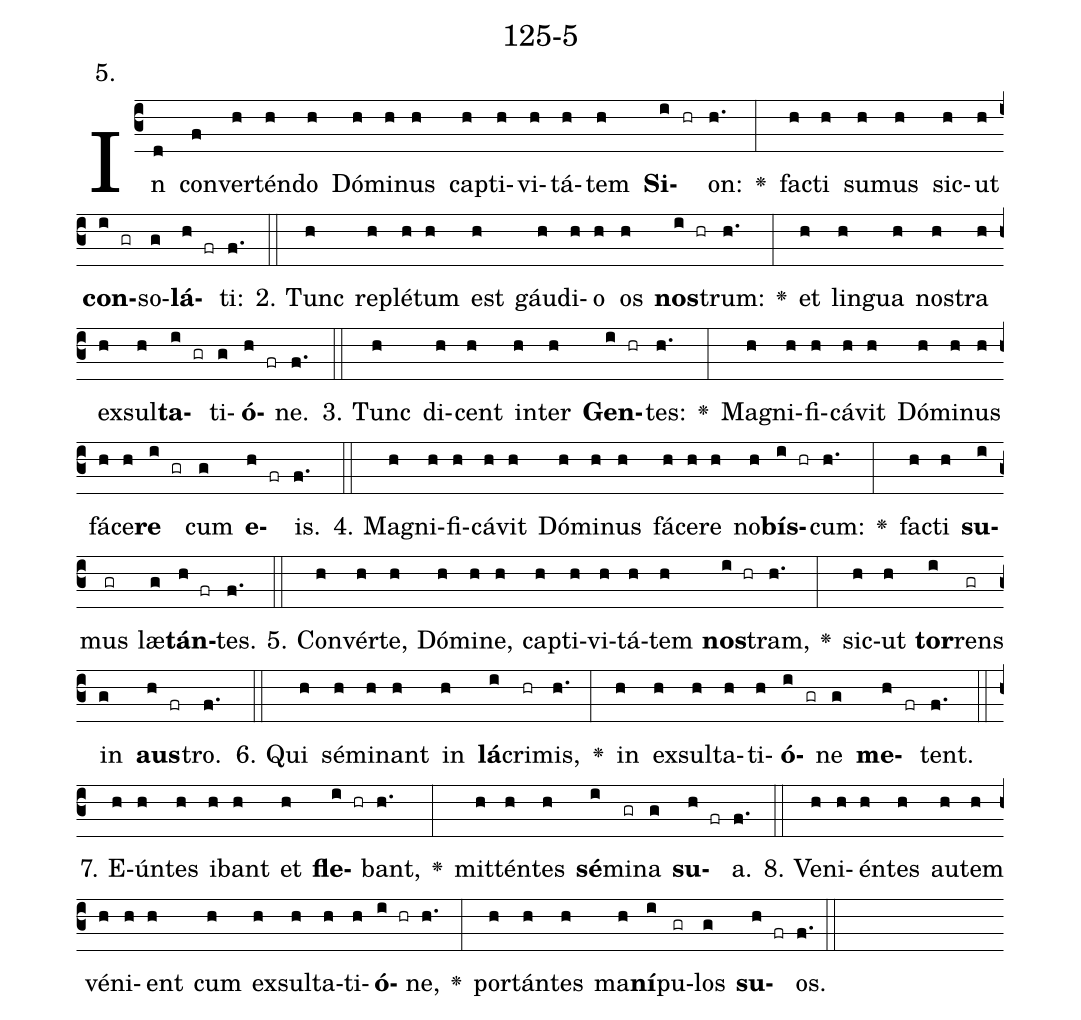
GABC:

name: 125-5;
annotation: 5.;
%%
(c3)In(d) con(f)ver(h)tén(h)do(h) Dó(h)mi(h)nus(h) cap(h)ti(h)vi(h)tá(h)tem(h) <b>Si</b>(i hr)on:(h.) <v>\greheightstar</v>(:) fac(h)ti(h) su(h)mus(h) sic(h)ut(h) <b>con</b>(i gr)so(g)<b>lá</b>(h fr)ti:(f.) (::)
2. Tunc(h) re(h)plé(h)tum(h) est(h) gáu(h)di(h)o(h) os(h) <b>nos</b>(i hr)trum:(h.) <v>\greheightstar</v>(:) et(h) lin(h)gua(h) nos(h)tra(h) ex(h)sul(h)<b>ta</b>(i gr)ti(g)<b>ó</b>(h fr)ne.(f.) (::)
3. Tunc(h) di(h)cent(h) in(h)ter(h) <b>Gen</b>(i hr)tes:(h.) <v>\greheightstar</v>(:) Ma(h)gni(h)fi(h)cá(h)vit(h) Dó(h)mi(h)nus(h) fá(h)ce(h)<b>re</b>(i gr) cum(g) <b>e</b>(h fr)is.(f.) (::)
4. Ma(h)gni(h)fi(h)cá(h)vit(h) Dó(h)mi(h)nus(h) fá(h)ce(h)re(h) no(h)<b>bís</b>(i hr)cum:(h.) <v>\greheightstar</v>(:) fac(h)ti(h) <b>su</b>(i)mus(gr) læ(g)<b>tán</b>(h fr)tes.(f.) (::)
5. Con(h)vér(h)te,(h) Dó(h)mi(h)ne,(h) cap(h)ti(h)vi(h)tá(h)tem(h) <b>nos</b>(i hr)tram,(h.) <v>\greheightstar</v>(:) sic(h)ut(h) <b>tor</b>(i)rens(gr) in(g) <b>aus</b>(h fr)tro.(f.) (::)
6. Qui(h) sé(h)mi(h)nant(h) in(h) <b>lá</b>(i)cri(hr)mis,(h.) <v>\greheightstar</v>(:) in(h) ex(h)sul(h)ta(h)ti(h)<b>ó</b>(i gr)ne(g) <b>me</b>(h fr)tent.(f.) (::)
7. E(h)ún(h)tes(h) i(h)bant(h) et(h) <b>fle</b>(i hr)bant,(h.) <v>\greheightstar</v>(:) mit(h)tén(h)tes(h) <b>sé</b>(i)mi(gr)na(g) <b>su</b>(h fr)a.(f.) (::)
8. Ve(h)ni(h)én(h)tes(h) au(h)tem(h) vé(h)ni(h)ent(h) cum(h) ex(h)sul(h)ta(h)ti(h)<b>ó</b>(i hr)ne,(h.) <v>\greheightstar</v>(:) por(h)tán(h)tes(h) ma(h)<b>ní</b>(i)pu(gr)los(g) <b>su</b>(h fr)os.(f.) (::)
